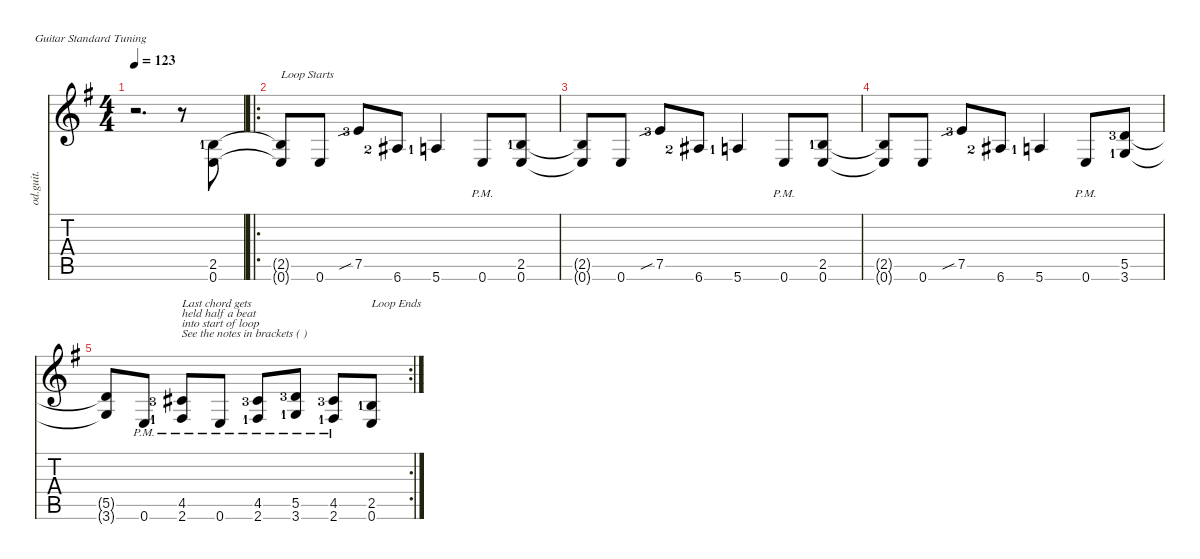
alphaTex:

\defaultSystemsLayout 4
\hideDynamics
\bracketExtendMode nobrackets
\track ("Overdriven Guitar" "od.guit.") {instrument overdrivenguitar}
\staff {score tabs}
\tuning (E4 B3 G3 D3 A2 E2)
\ts (4 4)
\tempo 123
\clef g2
\ks g
r.2{d dy mf instrument overdrivenguitar beam Down} r.8{beam Down} (0.6{acc forcenatural} 2.5{lf 2 acc forcenatural}).8{beam Up} |
\ro
(0.6{t acc forcenatural} 2.5{t acc forcenatural}).8{txt "Loop Starts" beam Up} 0.6{acc forcenatural}.8{beam Up} 7.5{sib lf 4 acc forcenatural}.8{beam Up} 6.6{lf 3 acc #}.8{beam Up} 5.6{lf 2 acc forcenatural}.4{beam Up} 0.6{pm acc forcenatural}.8{beam Up} (0.6{acc forcenatural} 2.5{lf 2 acc forcenatural}).8{beam Up} |
(0.6{t acc forcenatural} 2.5{t acc forcenatural}).8{beam Up} 0.6{acc forcenatural}.8{beam Up} 7.5{sib lf 4 acc forcenatural}.8{beam Up} 6.6{lf 3 acc #}.8{beam Up} 5.6{lf 2 acc forcenatural}.4{beam Up} 0.6{pm acc forcenatural}.8{beam Up} (0.6{acc forcenatural} 2.5{lf 2 acc forcenatural}).8{beam Up} |
(0.6{t acc forcenatural} 2.5{t acc forcenatural}).8{beam Up} 0.6{acc forcenatural}.8{beam Up} 7.5{sib lf 4 acc forcenatural}.8{beam Up} 6.6{lf 3 acc #}.8{beam Up} 5.6{lf 2 acc forcenatural}.4{beam Up} 0.6{pm acc forcenatural}.8{beam Up} (3.6{lf 2 acc forcenatural} 5.5{lf 4 acc forcenatural}).8{beam Up} |
\rc 2
(3.6{t acc forcenatural} 5.5{t acc forcenatural}).8{beam Up} 0.6{pm acc forcenatural}.8{beam Up} (2.6{pm lf 2 acc #} 4.5{pm lf 4 acc #}).8{txt "Last chord gets \nheld half a beat \ninto start of loop \nSee the notes in brackets ( )" beam Up} 0.6{pm acc forcenatural}.8{beam Up} (2.6{pm lf 2 acc #} 4.5{pm lf 4 acc #}).8{beam Up} (3.6{pm lf 2 acc forcenatural} 5.5{pm lf 4 acc forcenatural}).8{beam Up} (2.6{pm lf 2 acc #} 4.5{pm lf 4 acc #}).8{beam Up} (0.6{acc forcenatural} 2.5{lf 2 acc forcenatural}).8{txt "Loop Ends" beam Up}
